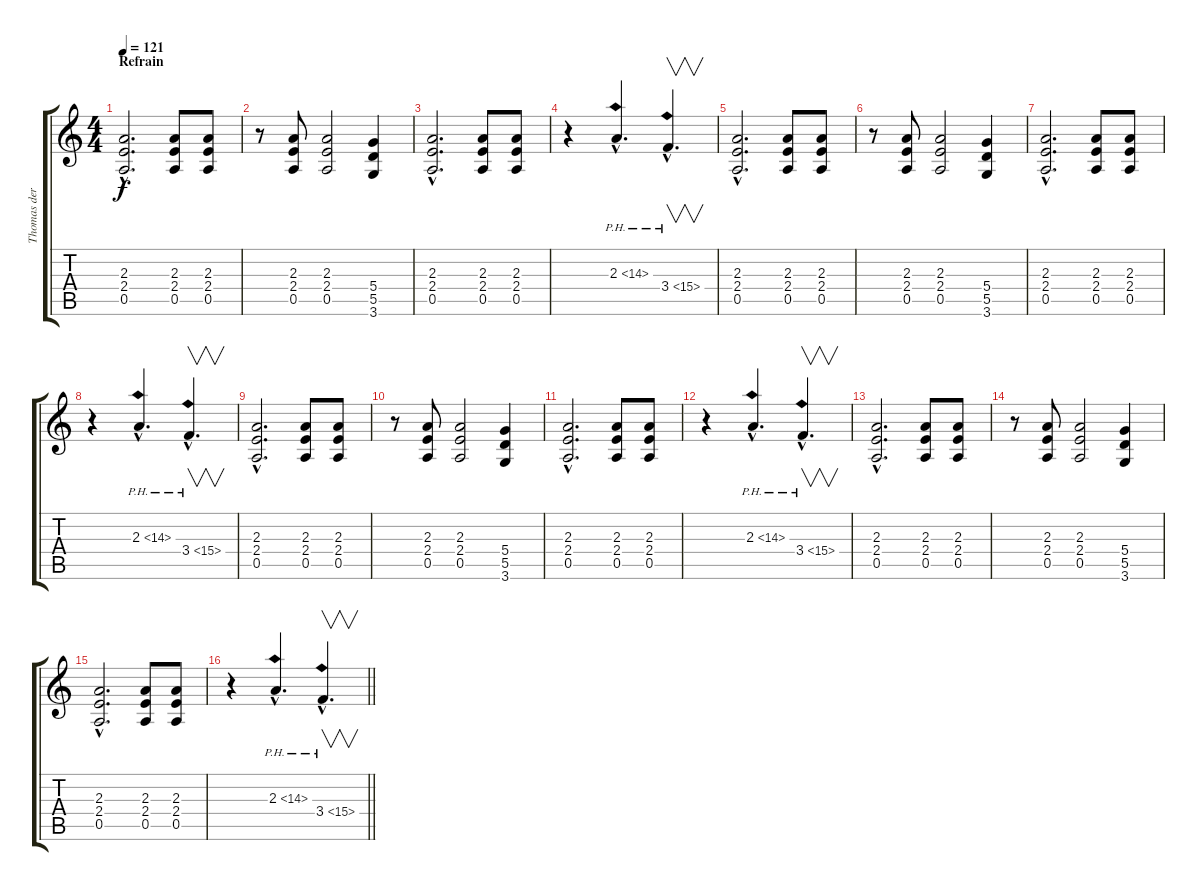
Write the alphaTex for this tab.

\track ("Thomas der Münzer" "Thomas der") {instrument acousticguitarnylon}
\staff {score tabs}
\tuning (E4 B3 G3 D3 A2 E2) {hide}
\ts (4 4)
\section ("" "Refrain")
\tempo 121
\clef g2
\ks c
(2.3{hac} 2.4{hac} 0.5{hac}).2{d dy f volume 16 instrument distortionguitar} (2.3 2.4 0.5).8 (2.3 2.4 0.5).8 |
r.8 (2.3 2.4 0.5).8 (2.3 2.4 0.5).2 (5.4 5.5 3.6).4 |
(2.3{hac} 2.4{hac} 0.5{hac}).2{d} (2.3 2.4 0.5).8 (2.3 2.4 0.5).8 |
r.4 2.3{ph 12 hac}.4{d} 3.4{ph 12 hac}.4{v d} |
(2.3{hac} 2.4{hac} 0.5{hac}).2{d} (2.3 2.4 0.5).8 (2.3 2.4 0.5).8 |
r.8 (2.3 2.4 0.5).8 (2.3 2.4 0.5).2 (5.4 5.5 3.6).4 |
(2.3{hac} 2.4{hac} 0.5{hac}).2{d} (2.3 2.4 0.5).8 (2.3 2.4 0.5).8 |
r.4 2.3{ph 12 hac}.4{d} 3.4{ph 12 hac}.4{v d} |
(2.3{hac} 2.4{hac} 0.5{hac}).2{d} (2.3 2.4 0.5).8 (2.3 2.4 0.5).8 |
r.8 (2.3 2.4 0.5).8 (2.3 2.4 0.5).2 (5.4 5.5 3.6).4 |
(2.3{hac} 2.4{hac} 0.5{hac}).2{d} (2.3 2.4 0.5).8 (2.3 2.4 0.5).8 |
r.4 2.3{ph 12 hac}.4{d} 3.4{ph 12 hac}.4{v d} |
(2.3{hac} 2.4{hac} 0.5{hac}).2{d} (2.3 2.4 0.5).8 (2.3 2.4 0.5).8 |
r.8 (2.3 2.4 0.5).8 (2.3 2.4 0.5).2 (5.4 5.5 3.6).4 |
(2.3{hac} 2.4{hac} 0.5{hac}).2{d} (2.3 2.4 0.5).8 (2.3 2.4 0.5).8 |
\barLineRight lightlight
r.4 2.3{ph 12 hac}.4{d} 3.4{ph 12 hac}.4{v d}
